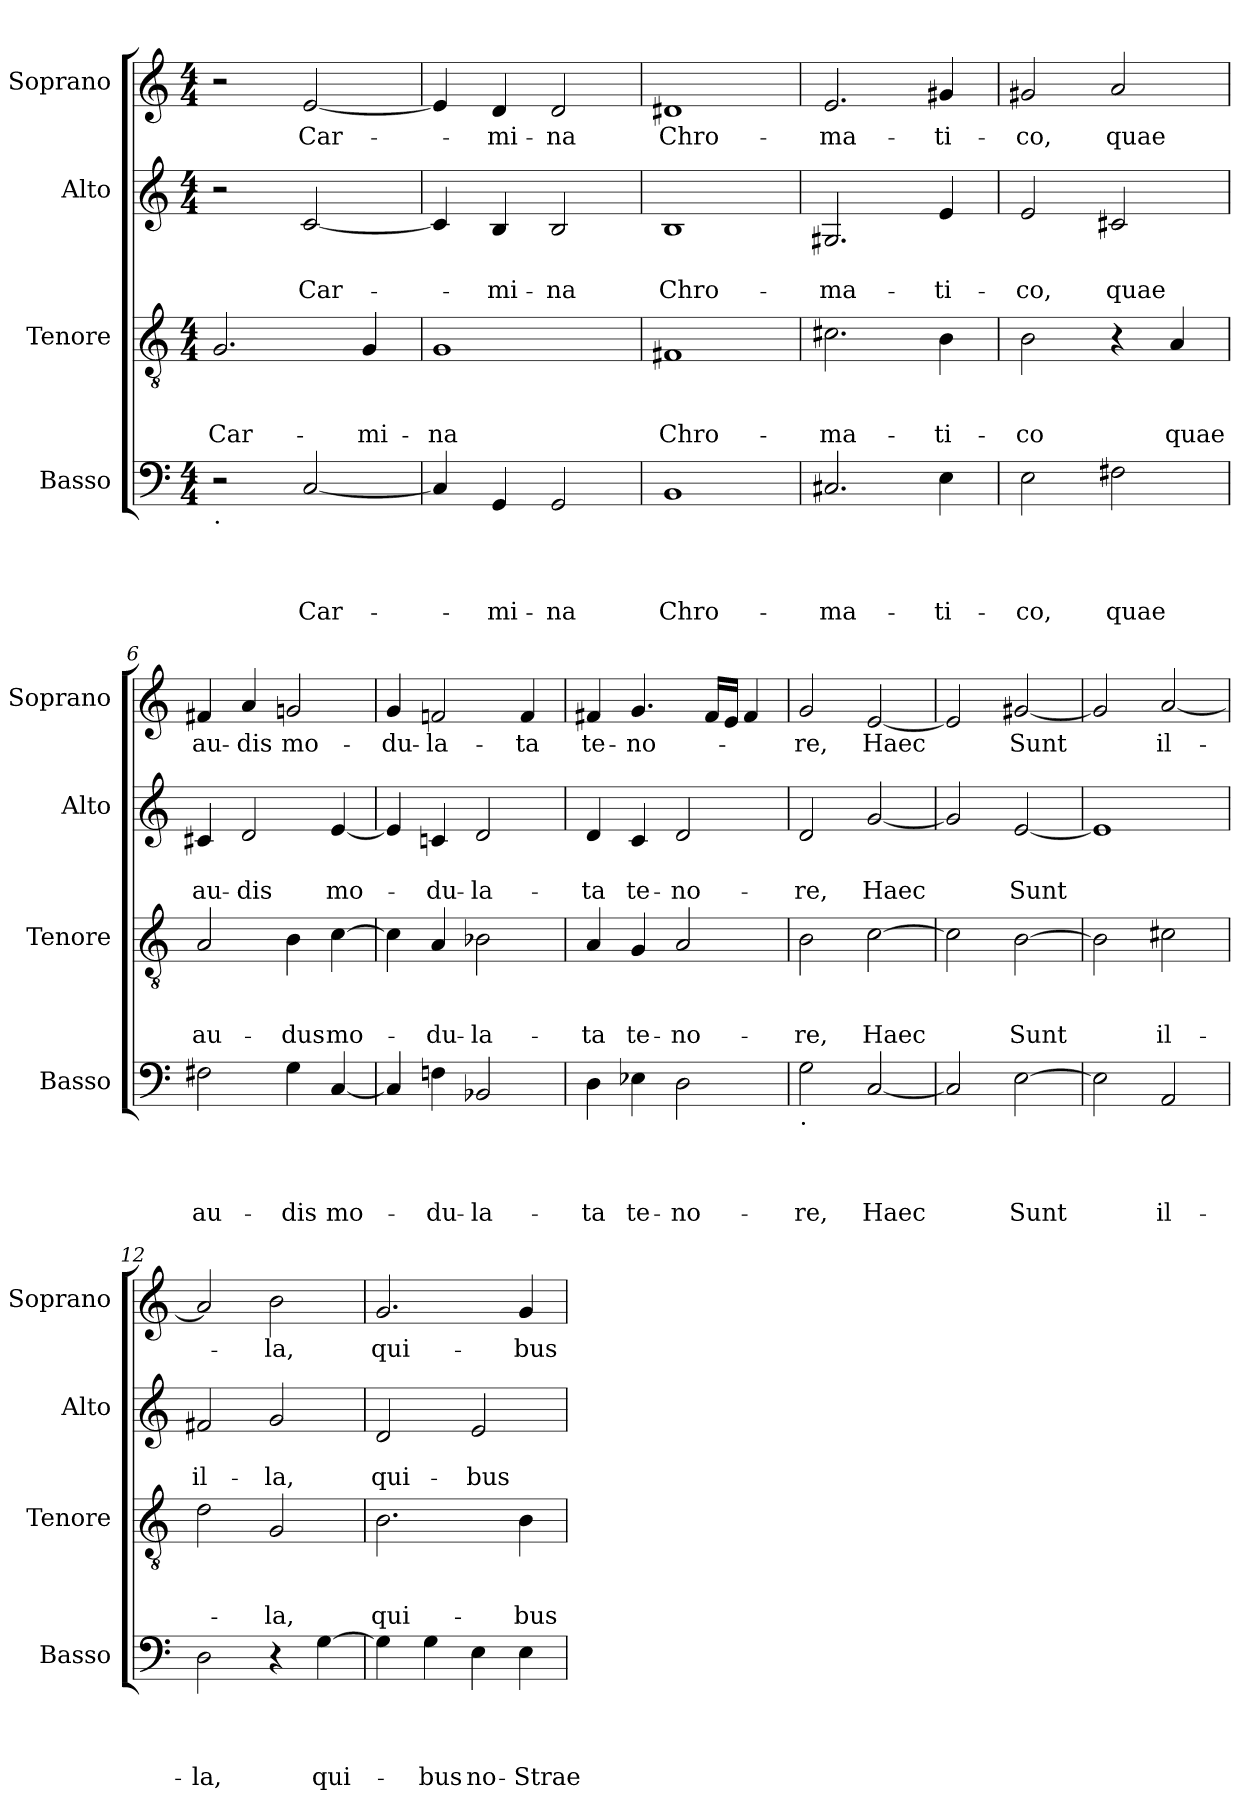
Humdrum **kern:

**kern	**text	**text	**text	**text	**kern	**text	**text	**text	**kern	**text	**text	**kern	**text
*part4	*part4	*part4	*part4	*part4	*part3	*part3	*part3	*part3	*part2	*part2	*part2	*part1	*part1
*staff4	*staff4	*staff4	*staff4	*staff4	*staff3	*staff3	*staff3	*staff3	*staff2	*staff2	*staff2	*staff1	*staff1
*I"Basso	*	*	*	*	*I"Tenore	*	*	*	*I"Alto	*	*	*I"Soprano	*
*I'Basso	*	*	*	*	*I'Tenore	*	*	*	*I'Alto	*	*	*I'Soprano	*
!!LO:PB:g=z
*clefF4	*	*	*	*	*clefGv2	*	*	*	*clefG2	*	*	*clefG2	*
*k[]	*	*	*	*	*k[]	*	*	*	*k[]	*	*	*k[]	*
*C:	*	*	*	*	*C:	*	*	*	*C:	*	*	*C:	*
*M4/4	*	*	*	*	*M4/4	*	*	*	*M4/4	*	*	*M4/4	*
=1	=1	=1	=1	=1	=1	=1	=1	=1	=1	=1	=1	=1	=1
!LO:TX:b:t=.	!	!	!	!	!	!	!	!	!	!	!	!	!
!	!	!	!	!	!	!	!	!LO:LY:b	!	!	!	!	!
2r	.	.	.	.	2.G/	.	.	Car-	2r	.	.	2r	.
!	!	!	!	!LO:LY:b	!	!	!	!	!	!	!LO:LY:b	!	!LO:LY:b
[<2C/	.	.	.	Car-	.	.	.	.	[<2c/	.	Car-	[<2e/	Car-
!	!	!	!	!	!	!	!	!LO:LY:b	!	!	!	!	!
.	.	.	.	.	4G/	.	.	-mi-	.	.	.	.	.
=2	=2	=2	=2	=2	=2	=2	=2	=2	=2	=2	=2	=2	=2
!	!	!	!	!	!	!	!	!LO:LY:b	!	!	!	!	!
4C/]	.	.	.	.	1G	.	.	-na	4c/]	.	.	4e/]	.
!	!	!	!	!LO:LY:b	!	!	!	!	!	!	!LO:LY:b	!	!LO:LY:b
4GG/	.	.	.	-mi-	.	.	.	.	4B/	.	-mi-	4d/	-mi-
!	!	!	!	!LO:LY:b	!	!	!	!	!	!	!LO:LY:b	!	!LO:LY:b
2GG/	.	.	.	-na	.	.	.	.	2B/	.	-na	2d/	-na
=3	=3	=3	=3	=3	=3	=3	=3	=3	=3	=3	=3	=3	=3
!	!	!	!	!LO:LY:b	!	!	!	!LO:LY:b	!	!	!LO:LY:b	!	!LO:LY:b
1BB	.	.	.	Chro-	1F#X	.	.	Chro-	1B	.	Chro-	1d#X	Chro-
=4	=4	=4	=4	=4	=4	=4	=4	=4	=4	=4	=4	=4	=4
!	!	!	!	!LO:LY:b	!	!	!	!LO:LY:b	!	!	!LO:LY:b	!	!LO:LY:b
2.C#X/	.	.	.	-ma-	2.c#X\	.	.	-ma-	2.G#X/	.	-ma-	2.e/	-ma-
!	!	!	!	!LO:LY:b	!	!	!	!LO:LY:b	!	!	!LO:LY:b	!	!LO:LY:b
4E\	.	.	.	-ti-	4B\	.	.	-ti-	4e/	.	-ti-	4g#X/	-ti-
=5	=5	=5	=5	=5	=5	=5	=5	=5	=5	=5	=5	=5	=5
!	!	!	!	!LO:LY:b	!	!	!	!LO:LY:b	!	!	!LO:LY:b	!	!LO:LY:b
2E\	.	.	.	-co,	2B\	.	.	-co	2e/	.	-co,	2g#X/	-co,
!	!	!	!	!LO:LY:b	!	!	!	!	!	!	!LO:LY:b	!	!LO:LY:b
2F#X\	.	.	.	quae	4r	.	.	.	2c#X/	.	quae	2a/	quae
!	!	!	!	!	!	!	!	!LO:LY:b	!	!	!	!	!
.	.	.	.	.	4A/	.	.	quae	.	.	.	.	.
=6	=6	=6	=6	=6	=6	=6	=6	=6	=6	=6	=6	=6	=6
!	!	!	!	!LO:LY:b	!	!	!	!LO:LY:b	!	!	!LO:LY:b	!	!LO:LY:b
2F#X\	.	.	.	au-	2A/	.	.	au-	4c#X/	.	au-	4f#X/	au-
!	!	!	!	!	!	!	!	!	!	!	!LO:LY:b	!	!LO:LY:b
.	.	.	.	.	.	.	.	.	2d/	.	-dis	4a/	-dis
!	!	!	!	!LO:LY:b	!	!	!	!LO:LY:b	!	!	!	!	!LO:LY:b
4G\	.	.	.	-dis	4B\	.	.	-dus	.	.	.	2gn/	mo-
!	!	!	!	!LO:LY:b	!	!	!	!LO:LY:b	!	!	!LO:LY:b	!	!
[<4C/	.	.	.	mo-	[>4c\	.	.	mo-	[<4e/	.	mo-	.	.
=7	=7	=7	=7	=7	=7	=7	=7	=7	=7	=7	=7	=7	=7
!	!	!	!	!	!	!	!	!	!	!	!	!	!LO:LY:b
4C/]	.	.	.	.	4c\]	.	.	.	4e/]	.	.	4g/	-du-
!	!	!	!	!LO:LY:b	!	!	!	!LO:LY:b	!	!	!LO:LY:b	!	!LO:LY:b
4Fn\	.	.	.	-du-	4A/	.	.	-du-	4cn/	.	-du-	2fn/	-la-
!	!	!	!	!LO:LY:b	!	!	!	!LO:LY:b	!	!	!LO:LY:b	!	!
2BB-X/	.	.	.	-la-	2B-X\	.	.	-la-	2d/	.	-la-	.	.
!	!	!	!	!	!	!	!	!	!	!	!	!	!LO:LY:b
.	.	.	.	.	.	.	.	.	.	.	.	4f/	-ta
=8	=8	=8	=8	=8	=8	=8	=8	=8	=8	=8	=8	=8	=8
!	!	!	!	!LO:LY:b	!	!	!	!LO:LY:b	!	!	!LO:LY:b	!	!LO:LY:b
4D\	.	.	.	-ta	4A/	.	.	-ta	4d/	.	-ta	4f#X/	te-
!	!	!	!	!LO:LY:b	!	!	!	!LO:LY:b	!	!	!LO:LY:b	!	!LO:LY:b
4E-X\	.	.	.	te-	4G/	.	.	te-	4c/	.	te-	4.g/	-no-
!	!	!	!	!LO:LY:b	!	!	!	!LO:LY:b	!	!	!LO:LY:b	!	!
2D\	.	.	.	-no-	2A/	.	.	-no-	2d/	.	-no-	.	.
.	.	.	.	.	.	.	.	.	.	.	.	16f#/LL	.
.	.	.	.	.	.	.	.	.	.	.	.	16e/JJ	.
.	.	.	.	.	.	.	.	.	.	.	.	4f#/	.
!!LO:LB:g=z
=9	=9	=9	=9	=9	=9	=9	=9	=9	=9	=9	=9	=9	=9
!LO:TX:b:t=.	!	!	!	!	!	!	!	!	!	!	!	!	!
!	!	!	!	!LO:LY:b	!	!	!	!LO:LY:b	!	!	!LO:LY:b	!	!LO:LY:b
2G\	.	.	.	-re,	2B\	.	.	-re,	2d/	.	-re,	2g/	-re,
!	!	!	!	!LO:LY:b	!	!	!	!LO:LY:b	!	!	!LO:LY:b	!	!LO:LY:b
[<2C/	.	.	.	Haec	[>2c\	.	.	Haec	[<2g/	.	Haec	[<2e/	Haec
=10	=10	=10	=10	=10	=10	=10	=10	=10	=10	=10	=10	=10	=10
2C/]	.	.	.	.	2c\]	.	.	.	2g/]	.	.	2e/]	.
!	!	!	!	!LO:LY:b	!	!	!	!LO:LY:b	!	!	!LO:LY:b	!	!LO:LY:b
[>2E\	.	.	.	Sunt	[>2B\	.	.	Sunt	[<2e/	.	Sunt	[<2g#X/	Sunt
=11	=11	=11	=11	=11	=11	=11	=11	=11	=11	=11	=11	=11	=11
2E\]	.	.	.	.	2B\]	.	.	.	1e]	.	.	2g#/]	.
!	!	!	!	!LO:LY:b	!	!	!	!LO:LY:b	!	!	!	!	!LO:LY:b
2AA/	.	.	.	il-	2c#X\	.	.	il-	.	.	.	[<2a/	il-
=12	=12	=12	=12	=12	=12	=12	=12	=12	=12	=12	=12	=12	=12
!	!	!	!	!LO:LY:b	!	!	!	!	!	!	!LO:LY:b	!	!
2D\	.	.	.	-la,	2d\	.	.	.	2f#X/	.	il-	2a/]	.
!	!	!	!	!	!	!	!	!LO:LY:b	!	!	!LO:LY:b	!	!LO:LY:b
4r	.	.	.	.	2G/	.	.	-la,	2g/	.	-la,	2b\	-la,
!	!	!	!	!LO:LY:b	!	!	!	!	!	!	!	!	!
[>4G\	.	.	.	qui-	.	.	.	.	.	.	.	.	.
=13	=13	=13	=13	=13	=13	=13	=13	=13	=13	=13	=13	=13	=13
!	!	!	!	!	!	!	!	!LO:LY:b	!	!	!LO:LY:b	!	!LO:LY:b
4G\]	.	.	.	.	2.B\	.	.	qui-	2d/	.	qui-	2.g/	qui-
!	!	!	!	!LO:LY:b	!	!	!	!	!	!	!	!	!
4G\	.	.	.	-bus	.	.	.	.	.	.	.	.	.
!	!	!	!	!LO:LY:b	!	!	!	!	!	!	!LO:LY:b	!	!
4E\	.	.	.	no-	.	.	.	.	2e/	.	-bus	.	.
!	!	!	!	!LO:LY:b	!	!	!	!LO:LY:b	!	!	!	!	!LO:LY:b
4E\	.	.	.	-Strae	4B\	.	.	-bus	.	.	.	4g/	-bus
=	=	=	=	=	=	=	=	=	=	=	=	=	=
*-	*-	*-	*-	*-	*-	*-	*-	*-	*-	*-	*-	*-	*-
